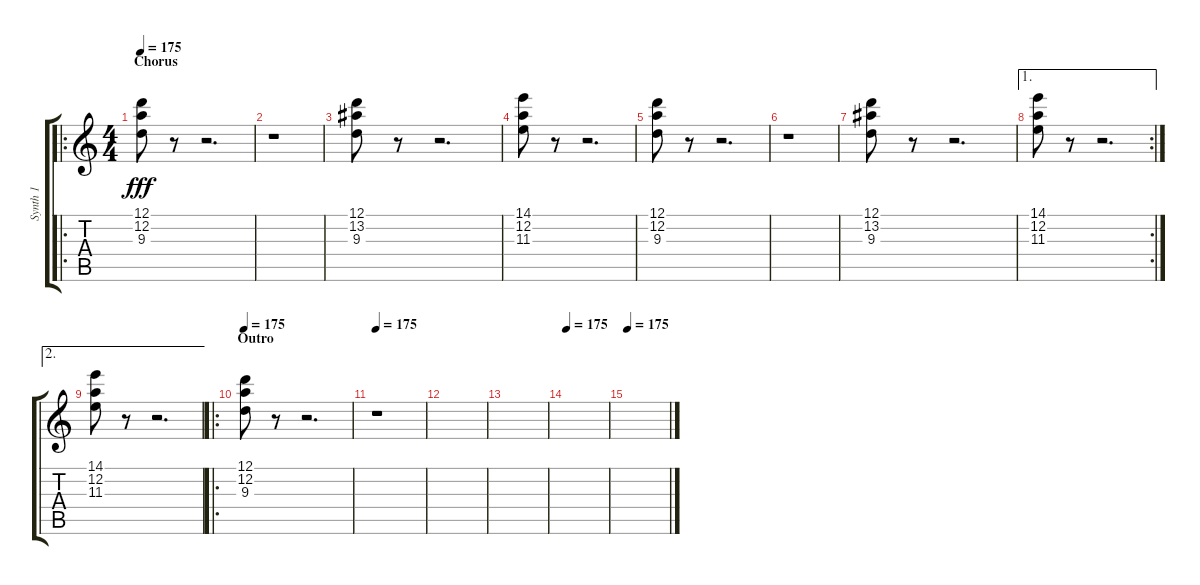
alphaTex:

\track ("Synth 1" "Synth 1") {instrument synthstrings1}
\staff {score tabs}
\tuning (D5 A4 F4 C4 G3 D3) {hide}
\ro
\ts (4 4)
\section ("" "Chorus")
\tempo 175
\clef g2
\ks c
(12.1 12.2 9.3).8{dy fff volume 13 instrument stringensemble1} r.8 r.2{d} |
r.1 |
(12.1 13.2 9.3).8 r.8 r.2{d} |
(14.1 12.2 11.3).8 r.8 r.2{d} |
(12.1 12.2 9.3).8{volume 13 instrument stringensemble1} r.8 r.2{d} |
r.1 |
(12.1 13.2 9.3).8 r.8 r.2{d} |
\ae 1
\rc 2
(14.1 12.2 11.3).8 r.8 r.2{d} |
\ae 2
(14.1 12.2 11.3).8 r.8 r.2{d} |
\ro
\section ("" "Outro")
\tempo 175
(12.1 12.2 9.3).8{instrument stringensemble1} r.8 r.2{d} |
\tempo 175
r.1{volume 0} |
|
|
\tempo 175
|
\tempo 175
